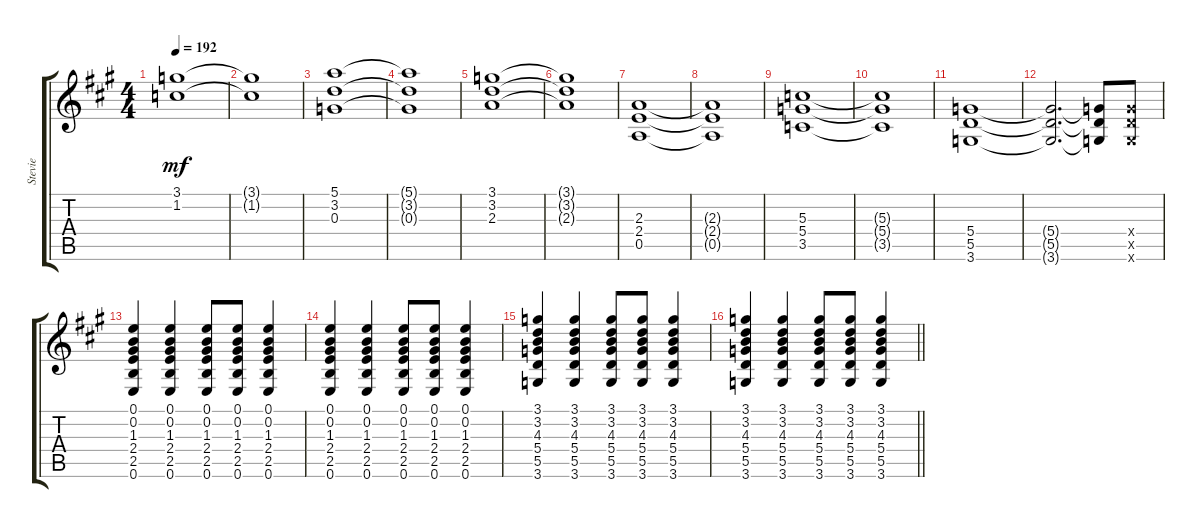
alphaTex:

\track ("Stevie" "Stevie") {instrument distortionguitar}
\staff {score tabs}
\tuning (E4 B3 G3 D3 A2 E2) {hide}
\ts (4 4)
\tempo 192
\clef g2
\ks a
(3.1 1.2).1{dy mf} |
(3.1{t} 1.2{t}).1 |
(5.1 3.2 0.3).1 |
(5.1{t} 3.2{t} 0.3{t}).1 |
(3.1 3.2 2.3).1 |
(3.1{t} 3.2{t} 2.3{t}).1 |
(2.3 2.4 0.5).1 |
(2.3{t} 2.4{t} 0.5{t}).1 |
(5.3 5.4 3.5).1 |
(5.3{t} 5.4{t} 3.5{t}).1 |
(5.4 5.5 3.6).1 |
(5.4{t} 5.5{t} 3.6{t}).2{d} (5.4{t} 5.5{t} 3.6{t}).8 (5.4{x} 5.5{x} 3.6{x}).8 |
(0.1 0.2 1.3 2.4 2.5 0.6).4 (0.1 0.2 1.3 2.4 2.5 0.6).4 (0.1 0.2 1.3 2.4 2.5 0.6).8 (0.1 0.2 1.3 2.4 2.5 0.6).8 (0.1 0.2 1.3 2.4 2.5 0.6).4 |
(0.1 0.2 1.3 2.4 2.5 0.6).4 (0.1 0.2 1.3 2.4 2.5 0.6).4 (0.1 0.2 1.3 2.4 2.5 0.6).8 (0.1 0.2 1.3 2.4 2.5 0.6).8 (0.1 0.2 1.3 2.4 2.5 0.6).4 |
(3.1 3.2 4.3 5.4 5.5 3.6).4 (3.1 3.2 4.3 5.4 5.5 3.6).4 (3.1 3.2 4.3 5.4 5.5 3.6).8 (3.1 3.2 4.3 5.4 5.5 3.6).8 (3.1 3.2 4.3 5.4 5.5 3.6).4 |
\barLineRight lightlight
(3.1 3.2 4.3 5.4 5.5 3.6).4 (3.1 3.2 4.3 5.4 5.5 3.6).4 (3.1 3.2 4.3 5.4 5.5 3.6).8 (3.1 3.2 4.3 5.4 5.5 3.6).8 (3.1 3.2 4.3 5.4 5.5 3.6).4
